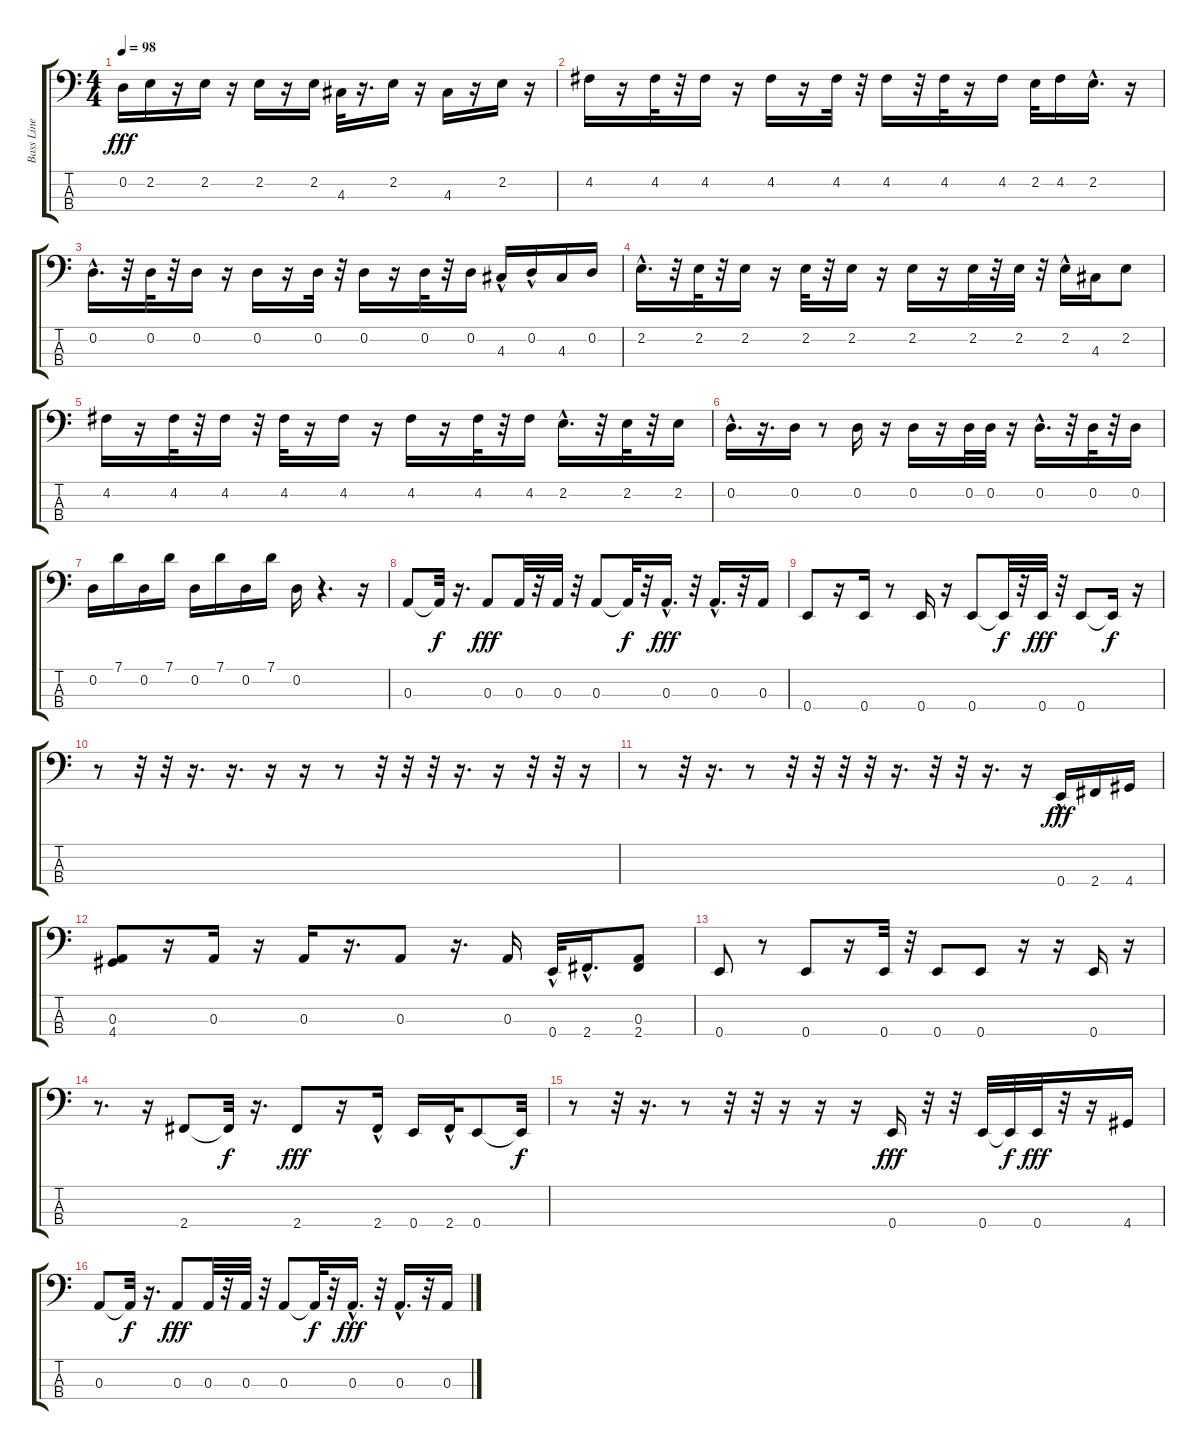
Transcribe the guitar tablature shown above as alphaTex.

\track ("Bass Line" "Bass Line") {instrument electricbassfinger}
\staff {score tabs}
\tuning (G2 D2 A1 E1) {hide}
\ts (4 4)
\tempo 98
\clef f4
\ks c
0.2.16{dy fff} 2.2.16 r.16 2.2.16 r.16 2.2.16 r.16 2.2.16 4.3.32 r.16{d} 2.2.16 r.16 4.3.16 r.16 2.2.16 r.16 |
4.2.16 r.16 4.2.32 r.32 4.2.16 r.16 4.2.16 r.16 4.2.32 r.32 4.2.16 r.32 4.2.32 r.16 4.2.16 2.2.32 4.2.16 2.2{hac}.16{d} r.16 |
0.2{hac}.16{d} r.32 0.2.32 r.32 0.2.16 r.16 0.2.16 r.16 0.2.32 r.32 0.2.16 r.16 0.2.32 r.32 0.2.16 4.3{hac}.16 0.2{hac}.16 4.3.16 0.2.16 |
2.2{hac}.16{d} r.32 2.2.32 r.32 2.2.16 r.16 2.2.32 r.32 2.2.16 r.16 2.2.16 r.16 2.2.32 r.32 2.2.32 r.32 2.2{hac}.16 4.3.16 2.2.8 |
4.2.16 r.16 4.2.32 r.32 4.2.16 r.32 4.2.32 r.16 4.2.16 r.16 4.2.16 r.16 4.2.32 r.32 4.2.16 2.2{hac}.16{d} r.32 2.2.32 r.32 2.2.16 |
0.2{hac}.16{d} r.16{d} 0.2.16 r.8 0.2.16 r.16 0.2.16 r.16 0.2.32 0.2.32 r.16 0.2{hac}.16{d} r.32 0.2.32 r.32 0.2.16 |
0.2.16 7.1.16 0.2.16 7.1.16 0.2.16 7.1.16 0.2.16 7.1.16 0.2.16 r.4{d} r.16 |
0.3.8 0.3{t}.32{dy f} r.16{d} 0.3.8{dy fff} 0.3.32 r.32 0.3.32 r.32 0.3.8 0.3{t}.32{dy f} r.32 0.3{hac}.16{d dy fff} r.32 0.3{hac}.16{d} r.32 0.3.16 |
0.4.8 r.16 0.4.16 r.8 0.4.16 r.16 0.4.8 0.4{t}.32{dy f} r.32 0.4.32{dy fff} r.32 0.4.8 0.4{t}.16{dy f} r.16 |
r.8 r.32 r.32 r.16{d} r.16{d} r.16 r.16 r.8 r.32 r.32 r.32 r.16{d} r.16 r.32 r.32 r.16 |
r.8 r.32 r.16{d} r.8 r.32 r.32 r.32 r.32 r.16{d} r.32 r.32 r.16{d} r.16 0.4{hac}.16{dy fff} 2.4.16 4.4.16 |
(0.3 4.4).8 r.16 0.3.16 r.16 0.3.16 r.16{d} 0.3.8 r.16{d} 0.3.16 0.4{hac}.32 2.4{hac}.16{d} (0.3 2.4).8 |
0.4.8 r.8 0.4.8 r.16 0.4.32 r.32 0.4.8 0.4.8 r.16 r.16 0.4.16 r.16 |
r.8{d} r.16 2.4.8 2.4{t}.32{dy f} r.16{d} 2.4.8{dy fff} r.16 2.4{hac}.16 0.4.16 2.4{hac}.32 0.4.8 0.4{t}.32{dy f} |
r.8 r.32 r.16{d} r.8 r.32 r.32 r.16 r.16 r.16 0.4.16{dy fff} r.32 r.32 0.4.32 0.4{t}.32{dy f} 0.4.32{dy fff} r.32 r.16 4.4.16 |
0.3.8 0.3{t}.32{dy f} r.16{d} 0.3.8{dy fff} 0.3.32 r.32 0.3.32 r.32 0.3.8 0.3{t}.32{dy f} r.32 0.3{hac}.16{d dy fff} r.32 0.3{hac}.16{d} r.32 0.3.16
